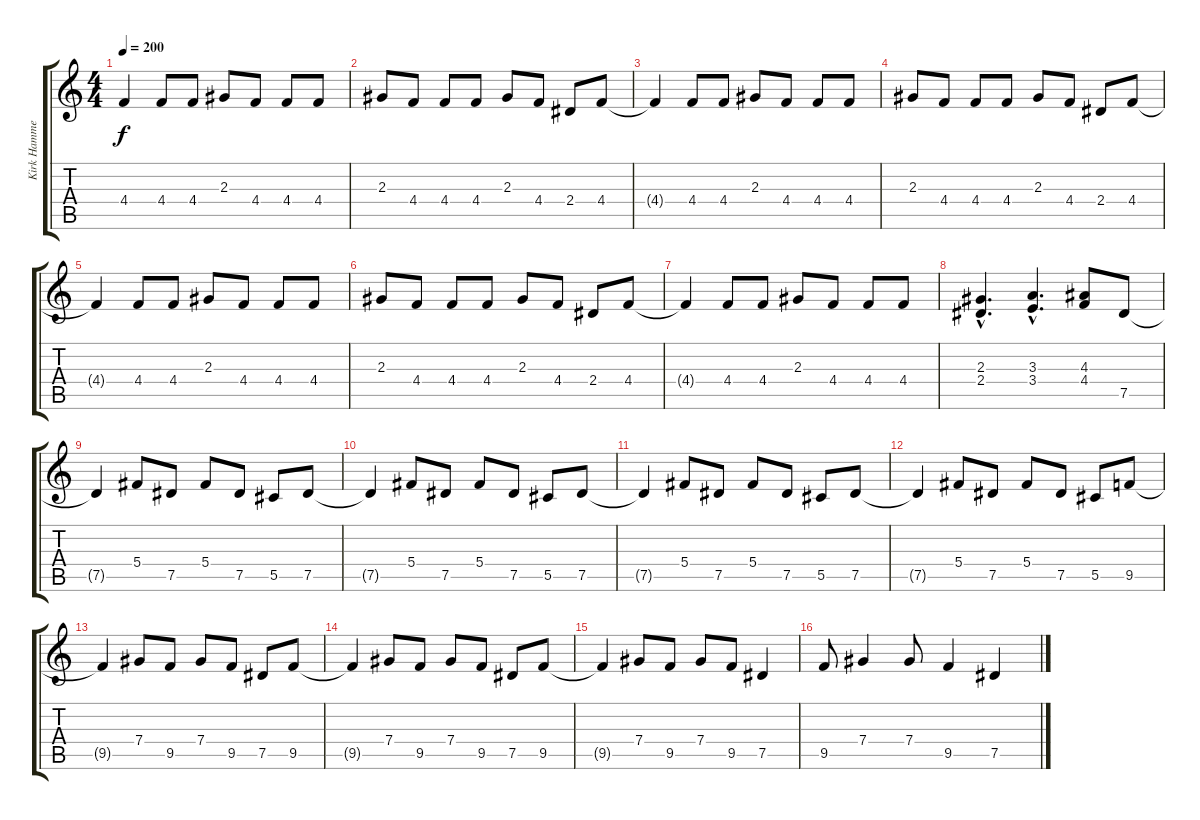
\track ("Kirk Hammett" "Kirk Hamme") {instrument distortionguitar}
\staff {score tabs}
\tuning (Eb4 Bb3 Gb3 Db3 Ab2 Eb2) {hide}
\ts (4 4)
\tempo 200
\clef g2
\ks c
4.4{t}.4{dy f} 4.4.8 4.4.8 2.3.8 4.4.8 4.4.8 4.4.8 |
2.3.8 4.4.8 4.4.8 4.4.8 2.3.8 4.4.8 2.4.8 4.4.8 |
4.4{t}.4 4.4.8 4.4.8 2.3.8 4.4.8 4.4.8 4.4.8 |
2.3.8 4.4.8 4.4.8 4.4.8 2.3.8 4.4.8 2.4.8 4.4.8 |
4.4{t}.4 4.4.8 4.4.8 2.3.8 4.4.8 4.4.8 4.4.8 |
2.3.8 4.4.8 4.4.8 4.4.8 2.3.8 4.4.8 2.4.8 4.4.8 |
4.4{t}.4 4.4.8 4.4.8 2.3.8 4.4.8 4.4.8 4.4.8 |
(2.3{hac} 2.4{hac}).4{d} (3.3{hac} 3.4{hac}).4{d} (4.3 4.4).8 7.5.8 |
7.5{t}.4 5.4.8 7.5.8 5.4.8 7.5.8 5.5.8 7.5.8 |
7.5{t}.4 5.4.8 7.5.8 5.4.8 7.5.8 5.5.8 7.5.8 |
7.5{t}.4 5.4.8 7.5.8 5.4.8 7.5.8 5.5.8 7.5.8 |
7.5{t}.4 5.4.8 7.5.8 5.4.8 7.5.8 5.5.8 9.5.8 |
9.5{t}.4 7.4.8 9.5.8 7.4.8 9.5.8 7.5.8 9.5.8 |
9.5{t}.4 7.4.8 9.5.8 7.4.8 9.5.8 7.5.8 9.5.8 |
9.5{t}.4 7.4.8 9.5.8 7.4.8 9.5.8 7.5.4 |
9.5.8 7.4.4 7.4.8 9.5.4 7.5.4
